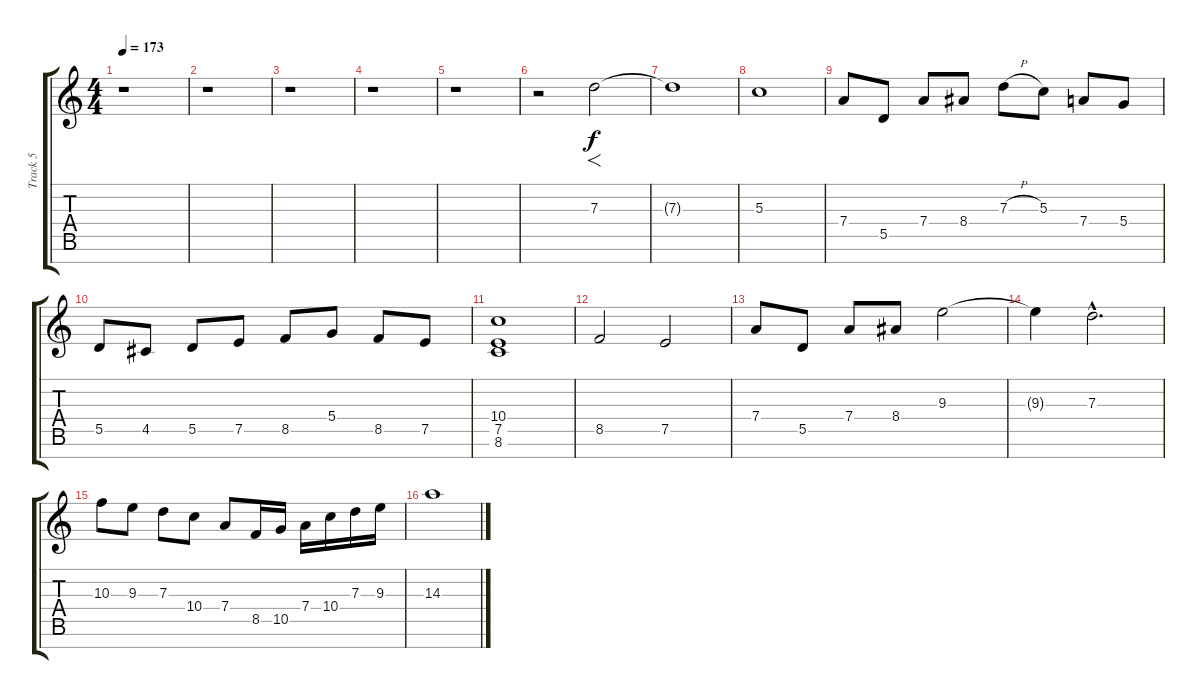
\track ("Track 5" "Track 5") {instrument distortionguitar}
\staff {score tabs}
\tuning (E4 B3 G3 D3 A2 E2 B1) {hide}
\ts (4 4)
\tempo 173
\clef g2
\ks c
r.1{dy f instrument distortionguitar} |
r.1 |
r.1 |
r.1 |
r.1 |
r.2 7.3.2{f} |
7.3{t}.1 |
5.3.1 |
7.4.8 5.5.8 7.4.8 8.4.8 7.3{h}.8 5.3.8 7.4.8 5.4.8 |
5.5.8 4.5.8 5.5.8 7.5.8 8.5.8 5.4.8 8.5.8 7.5.8 |
(10.4 7.5 8.6).1 |
8.5.2 7.5.2 |
7.4.8 5.5.8 7.4.8 8.4.8 9.3.2 |
9.3{t}.4 7.3{hac}.2{d} |
10.3.8 9.3.8 7.3.8 10.4.8 7.4.8 8.5.16 10.5.16 7.4.16 10.4.16 7.3.16 9.3.16 |
14.3.1
